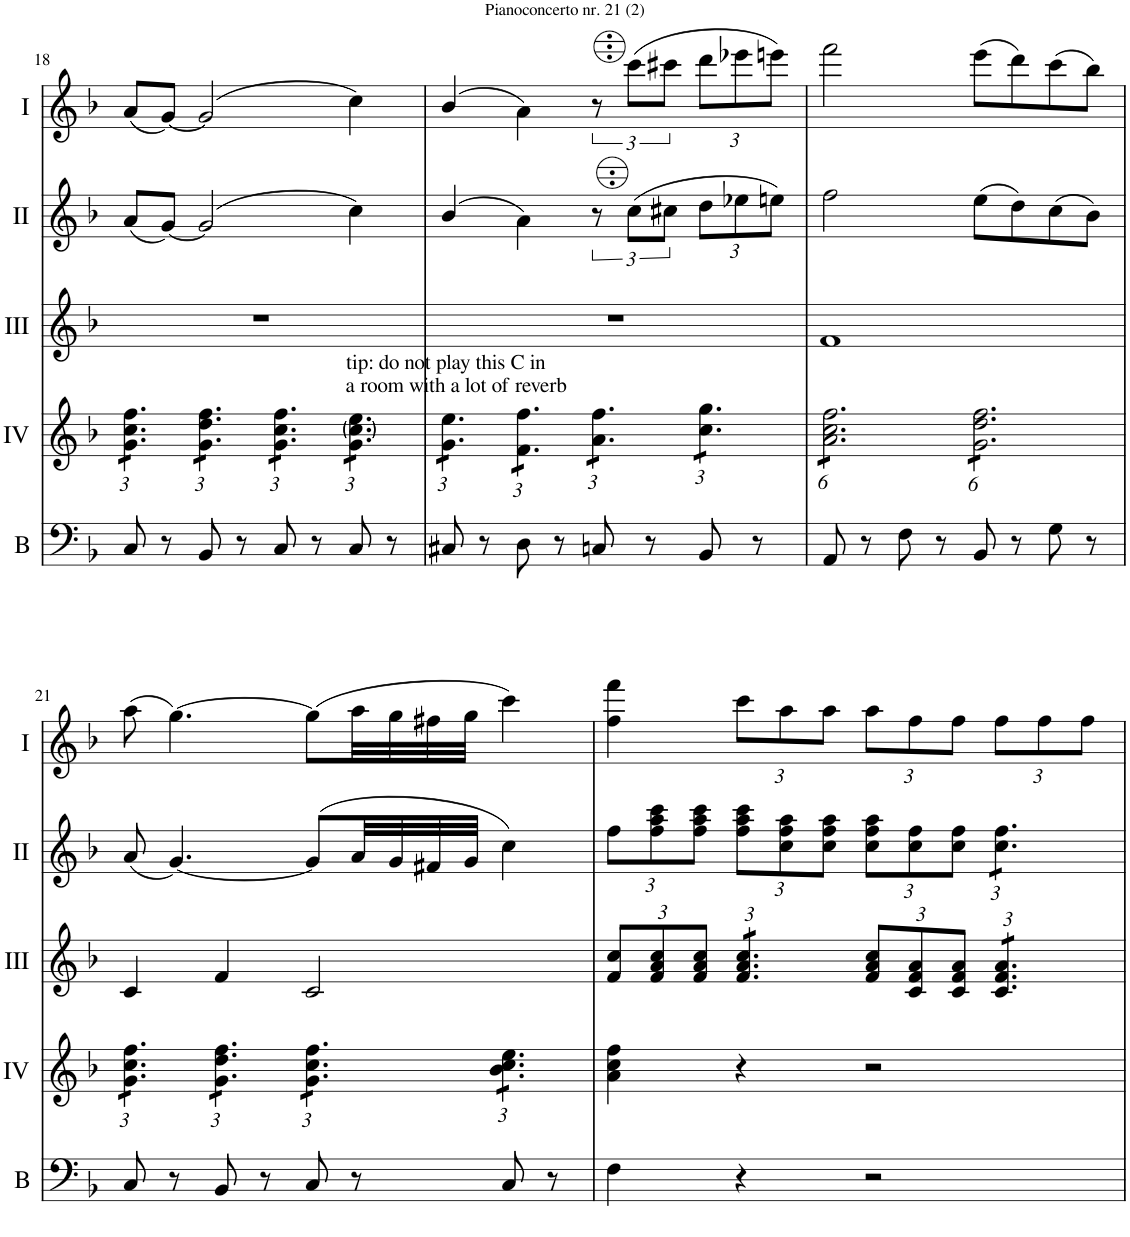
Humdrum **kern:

**kern	**kern	**kern	**kern	**kern
*part5	*part4	*part3	*part2	*part1
*staff5	*staff4	*staff3	*staff2	*staff1
*I"Bass	*I"Acc. 4	*I"Acc. 3	*I"Acc. 2	*I"Acc. 1
*I'B	*	*	*	*
!!LO:PB:g=z
*clefF4	*clefG2	*clefG2	*clefG2	*clefG2
*Trd7c12	*Trd7c12	*Trd7c12	*	*
*k[b-]	*k[b-]	*k[b-]	*k[b-]	*k[b-]
*M4/4	*M4/4	*M4/4	*M4/4	*M4/4
*met(c)	*met(c)	*met(c)	*met(c)	*met(c)
=18	=18	=18	=18	=18
*	*tremolo	*	*	*
8C/	12g\ 12cc\ 12ff\L	1r	(8a/L	(8a/L
.	12g\ 12cc\ 12ff\	.	.	.
8r	.	.	[8g/J)	[8g/J)
.	12g\ 12cc\ 12ff\J	.	.	.
8BB-/	12g\ 12dd\ 12ff\L	.	(2g/]	(2g/]
.	12g\ 12dd\ 12ff\	.	.	.
8r	.	.	.	.
.	12g\ 12dd\ 12ff\J	.	.	.
8C/	12g\ 12cc\ 12ff\L	.	.	.
.	12g\ 12cc\ 12ff\	.	.	.
8r	.	.	.	.
.	12g\ 12cc\ 12ff\J	.	.	.
!	!LO:TX:a:t=tip&colon; do not play this C in	!	!	!
!	!LO:TX:a:t=a room with a lot of reverb	!	!	!
8C/	12g\ 12cc\ 12ee\L	.	4cc\)	4cc\)
.	12g\ 12cc\ 12ee\	.	.	.
8r	.	.	.	.
.	12g\ 12cc\ 12ee\J	.	.	.
=19	=19	=19	=19	=19
8C#X/	12g\ 12ee\L	1r	(4b-/	(4b-/
.	12g\ 12ee\	.	.	.
8r	.	.	.	.
.	12g\ 12ee\J	.	.	.
8D\	12f\ 12ff\L	.	4a\)	4a\)
.	12f\ 12ff\	.	.	.
8r	.	.	.	.
.	12f\ 12ff\J	.	.	.
8Cn/	12a\ 12ff\L	.	12r	12r
.	12a\ 12ff\	.	(12c\L	(12cc\L
8r	.	.	.	.
.	12a\ 12ff\J	.	12c#X\J	12cc#X\J
*	*	*	*Xbrackettup	*Xbrackettup
8BB-/	12cc\ 12gg\L	.	12d\L	12dd\L
.	12cc\ 12gg\	.	12e-X\	12ee-X\
8r	.	.	.	.
.	12cc\ 12gg\J	.	12en\J)	12een\J)
=20	=20	=20	=20	=20
8AA/	12a\ 12cc\ 12ff\L	1f	2f\	2ff\
.	12a\ 12cc\ 12ff\	.	.	.
8r	.	.	.	.
.	12a\ 12cc\ 12ff\	.	.	.
8F\	12a\ 12cc\ 12ff\	.	.	.
.	12a\ 12cc\ 12ff\	.	.	.
8r	.	.	.	.
.	12a\ 12cc\ 12ff\J	.	.	.
8BB-/	12g\ 12dd\ 12ff\L	.	(8e\L	(8ee\L
.	12g\ 12dd\ 12ff\	.	.	.
8r	.	.	8d\)	8dd\)
.	12g\ 12dd\ 12ff\	.	.	.
8G\	12g\ 12dd\ 12ff\	.	(8c\	(8cc\
.	12g\ 12dd\ 12ff\	.	.	.
8r	.	.	8B-\J)	8b-\J)
.	12g\ 12dd\ 12ff\J	.	.	.
!!LO:LB:g=z
=21	=21	=21	=21	=21
8C/	12g\ 12cc\ 12ff\L	4c/	(8A/	(8a\
.	12g\ 12cc\ 12ff\	.	.	.
8r	.	.	[4.G/)	[4.g\)
.	12g\ 12cc\ 12ff\J	.	.	.
8BB-/	12g\ 12dd\ 12ff\L	4f/	.	.
.	12g\ 12dd\ 12ff\	.	.	.
8r	.	.	.	.
.	12g\ 12dd\ 12ff\J	.	.	.
8C/	12g\ 12cc\ 12ff\L	2c/	(8G/L]	(8g\L]
.	12g\ 12cc\ 12ff\	.	.	.
8r	.	.	32A/LL	32a\LL
.	.	.	32G/	32g\
.	12g\ 12cc\ 12ff\J	.	.	.
.	.	.	32F#X/	32f#X\
.	.	.	32G/JJJ	32g\JJJ
8C/	12b-\ 12cc\ 12ee\L	.	4c\)	4cc\)
.	12b-\ 12cc\ 12ee\	.	.	.
8r	.	.	.	.
.	12b-\ 12cc\ 12ee\J	.	.	.
*	*Xtremolo	*	*	*
=22	=22	=22	=22	=22
*	*	*Xbrackettup	*	*
4F\	4a\ 4cc\ 4ff\	12f/ 12cc/L	12f\L	4f\ 4ff\
.	.	12f/ 12a/ 12cc/	12f\ 12a\ 12cc\	.
.	.	12f/ 12a/ 12cc/J	12f\ 12a\ 12cc\J	.
*	*	*tremolo	*	*
4r	4r	12f/ 12a/ 12cc/L	12f\ 12a\ 12cc\L	12cc\L
.	.	12f/ 12a/ 12cc/	12c\ 12f\ 12a\	12a\
.	.	12f/ 12a/ 12cc/J	12c\ 12f\ 12a\J	12a\J
*	*	*Xtremolo	*	*
2r	2r	12f/ 12a/ 12cc/L	12c\ 12f\ 12a\L	12a\L
.	.	12c/ 12f/ 12a/	12c\ 12f\	12f\
.	.	12c/ 12f/ 12a/J	12c\ 12f\J	12f\J
*	*	*tremolo	*	*
*	*	*	*tremolo	*
.	.	12c/ 12f/ 12a/L	12c\ 12f\L	12f\L
.	.	12c/ 12f/ 12a/	12c\ 12f\	12f\
.	.	12c/ 12f/ 12a/J	12c\ 12f\J	12f\J
*	*	*	*Xtremolo	*
*	*	*Xtremolo	*	*
=	=	=	=	=
*-	*-	*-	*-	*-
